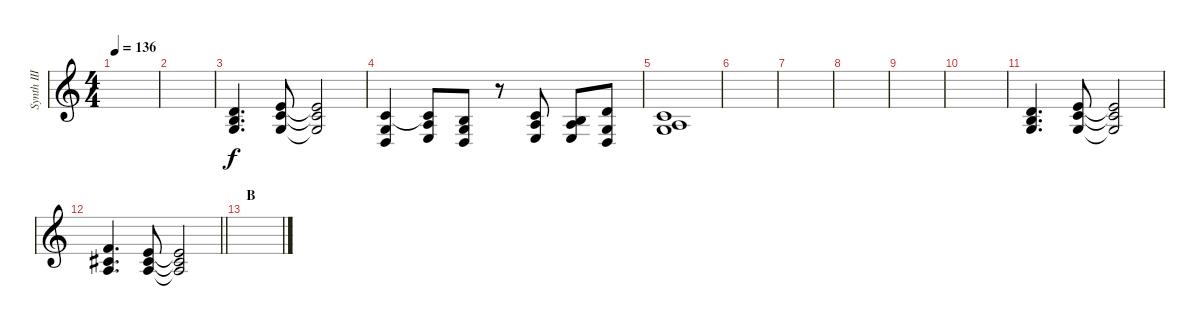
\track ("Synth III" "Synth III") {instrument synthbrass1}
\staff {score}
\tuning (E4 B3 G3 D3 A2 D2) {hide}
\ts (4 4)
\tempo 136
\clef g2
\ks c
|
|
(3.2 4.3 5.4).4{d} (0.1 1.2 0.3).8 (0.1{t} 1.2{t} 0.3{t}).2 |
(1.2 0.3 0.4).4 (1.2{t} 2.3 2.4).8 (0.2 0.3 0.4).8 r.8 (1.2 2.3 2.4).8 (0.2 2.3 2.4).8 (3.2 0.3 0.4).8 |
(1.2 2.3 5.4).1 |
|
|
|
|
|
(3.2 4.3 5.4).4{d} (0.1 1.2 0.3).8 (0.1{t} 1.2{t} 0.3{t}).2 |
\barLineRight lightlight
(1.1 2.2 2.3).4{d} (0.1 2.2 2.3).8 (0.1{t} 2.2{t} 2.3{t}).2 |
\section ("" "B")
